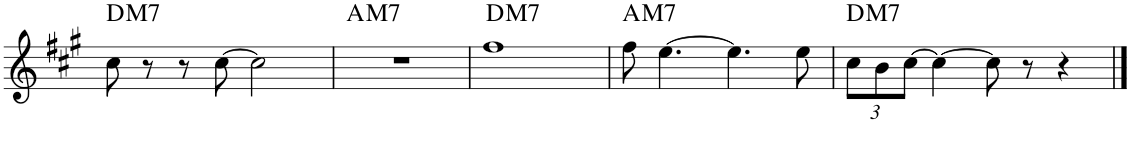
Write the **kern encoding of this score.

**kern	**harte
*part1	*part1
*staff1	*
*I"Piano	*
*I'Pno.	*
!!LO:PB:g=z
*clefG2	*
*k[f#c#g#]	*
*M4/4	*
=76	=76
!	!LO:H:kt=M7
8cc#\	D:maj7
8r	.
8r	.
[8cc#\	.
2cc#\]	.
=77	=77
!	!LO:H:kt=M7
1r	A:maj7
=78	=78
!	!LO:H:kt=M7
1ff#	D:maj7
=79	=79
!	!LO:H:kt=M7
8ff#\	A:maj7
[4.ee\	.
4.ee\]	.
8ee\	.
=80	=80
*Xbrackettup	*
!	!LO:H:kt=M7
12cc#\L	D:maj7
12b\	.
[12cc#\J	.
4cc#\_	.
8cc#\]	.
8r	.
4r	.
==	==
*-	*-
